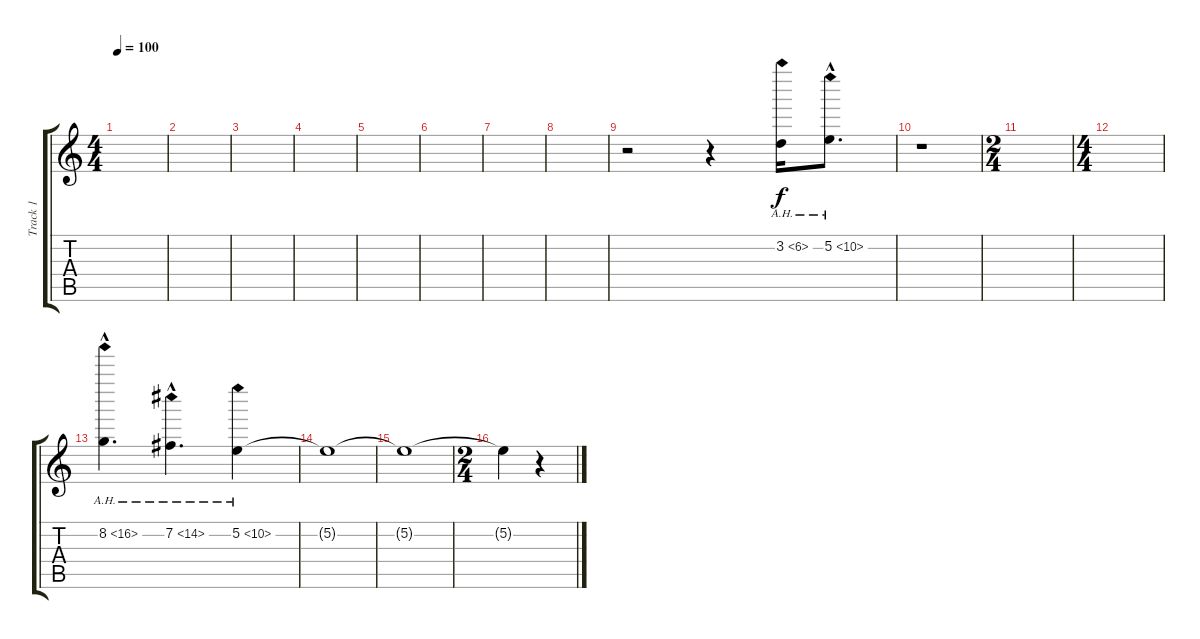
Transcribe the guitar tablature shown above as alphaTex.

\track ("Track 1" "Track 1") {instrument acousticguitarsteel}
\staff {score tabs}
\tuning (E4 B3 G3 D3 A2 E2) {hide}
\ts (4 4)
\tempo 100
\clef g2
\ks c
|
|
|
|
|
|
|
|
r.2 r.4 3.2{ah 3}.16{volume 12} 5.2{ah 5 hac}.8{d} |
r.1{volume 16} |
\ts (2 4)
|
\ts (4 4)
|
8.2{ah 8 hac}.4{d} 7.2{ah 7 hac}.4{d} 5.2{ah 5}.4 |
5.2{t}.1 |
5.2{t}.1 |
\ts (2 4)
5.2{t}.4 r.4
